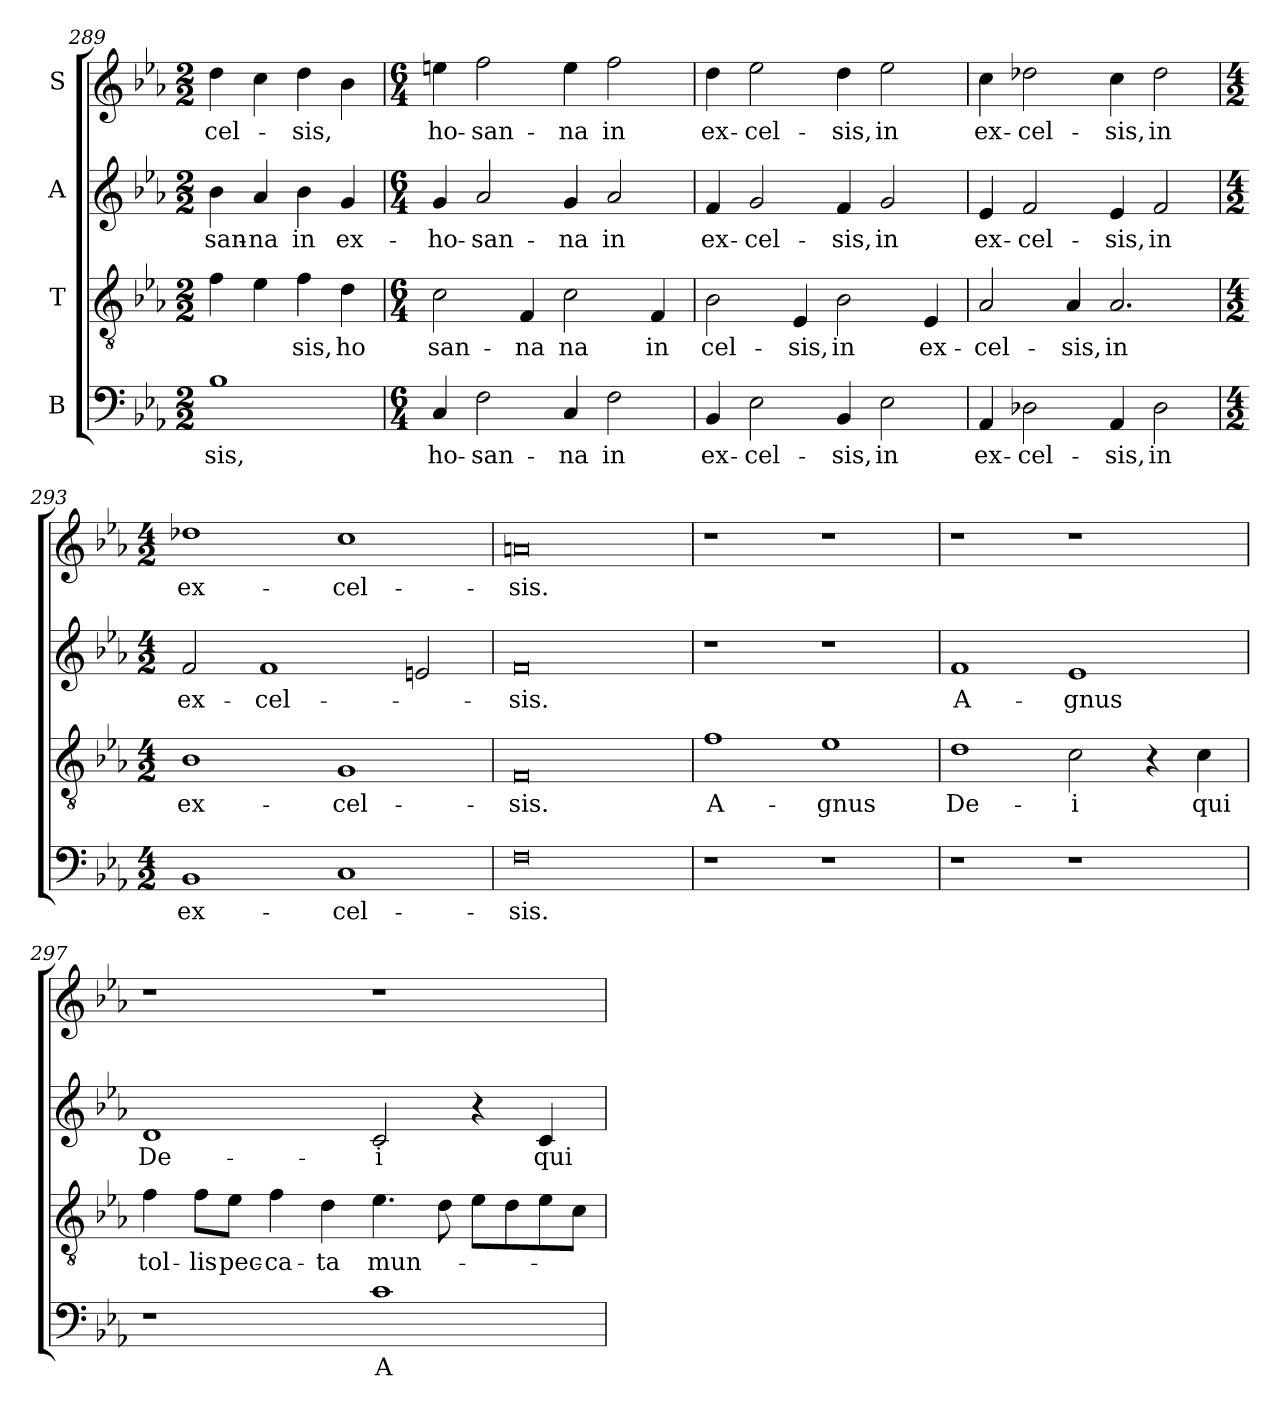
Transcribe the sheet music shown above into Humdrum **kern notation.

**kern	**text	**kern	**text	**kern	**text	**kern	**text
*part4	*part4	*part3	*part3	*part2	*part2	*part1	*part1
*staff4	*staff4	*staff3	*staff3	*staff2	*staff2	*staff1	*staff1
*I"B	*	*I"T	*	*I"A	*	*I"S	*
*clefF4	*	*clefGv2	*	*clefG2	*	*clefG2	*
*k[b-e-a-]	*	*k[b-e-a-]	*	*k[b-e-a-]	*	*k[b-e-a-]	*
*E-:	*	*E-:	*	*E-:	*	*E-:	*
*M2/2	*	*M2/2	*	*M2/2	*	*M2/2	*
=289	=289	=289	=289	=289	=289	=289	=289
1B-	-sis,	4f\	.	4b-\	-san-	4dd\	cel-
.	.	4e-\	.	4a-/	na	4cc\	.
.	.	4f\	-sis,	4b-\	in	4dd\	-sis,
.	.	4d\	ho	4g/	ex-	4b-\	.
!!LO:PB:g=z
=290	=290	=290	=290	=290	=290	=290	=290
*M6/4	*	*M6/4	*	*M6/4	*	*M6/4	*
4C/	ho-	2c\	san-	4g/	ho-	4een\	ho-
2F\	san-	.	.	2a-/	san-	2ff\	san-
.	.	4F/	-na	.	.	.	.
4C/	-na	2c\	-na	4g/	-na	4ee\	-na
2F\	in	.	.	2a-/	in	2ff\	in
.	.	4F/	in	.	.	.	.
=291	=291	=291	=291	=291	=291	=291	=291
4BB-/	ex-	2B-\	cel-	4f/	ex-	4dd\	ex-
2E-\	cel-	.	.	2g/	cel-	2ee-\	cel-
.	.	4E-/	-sis,	.	.	.	.
4BB-/	-sis,	2B-\	in	4f/	-sis,	4dd\	-sis,
2E-\	in	.	.	2g/	in	2ee-\	in
.	.	4E-/	ex-	.	.	.	.
!!LO:PB:g=z
=292	=292	=292	=292	=292	=292	=292	=292
4AA-/	ex-	2A-/	cel-	4e-/	ex-	4cc\	ex-
2D-X\	cel-	.	.	2f/	cel-	2dd-X\	cel-
.	.	4A-/	-sis,	.	.	.	.
4AA-/	-sis,	2.A-/	in	4e-/	-sis,	4cc\	-sis,
2D-\	in	.	.	2f/	in	2dd-\	in
=293	=293	=293	=293	=293	=293	=293	=293
*M4/2	*	*M4/2	*	*M4/2	*	*M4/2	*
1BB-	ex-	1B-	ex-	2f/	ex-	1dd-X	ex-
.	.	.	.	1f	cel-	.	.
1C	cel-	1G	cel-	.	.	1cc	cel-
.	.	.	.	2en/	.	.	.
=294	=294	=294	=294	=294	=294	=294	=294
0F	sis.	0F	sis.	0f	sis.	0an	sis.
!!LO:PB:g=z
=295	=295	=295	=295	=295	=295	=295	=295
1r	.	1f	A-	1r	.	1r	.
1r	.	1e-	gnus	1r	.	1r	.
=296	=296	=296	=296	=296	=296	=296	=296
1r	.	1d	De-	1f	A-	1r	.
1r	.	2c\	i	1e-	gnus	1r	.
.	.	4r	.	.	.	.	.
.	.	4c\	qui	.	.	.	.
!!LO:PB:g=z
=297	=297	=297	=297	=297	=297	=297	=297
1r	.	4f\	tol-	1d	De-	1r	.
.	.	8f\L	lis	.	.	.	.
.	.	8e-\J	pec-	.	.	.	.
.	.	4f\	ca-	.	.	.	.
.	.	4d\	ta	.	.	.	.
1c	A-	4.e-\	mun-	2c/	-i	1r	.
.	.	8d\	.	.	.	.	.
.	.	8e-\L	.	4r	.	.	.
.	.	8d\	.	.	.	.	.
.	.	8e-\	.	4c/	qui	.	.
.	.	8c\J	.	.	.	.	.
=	=	=	=	=	=	=	=
*-	*-	*-	*-	*-	*-	*-	*-
